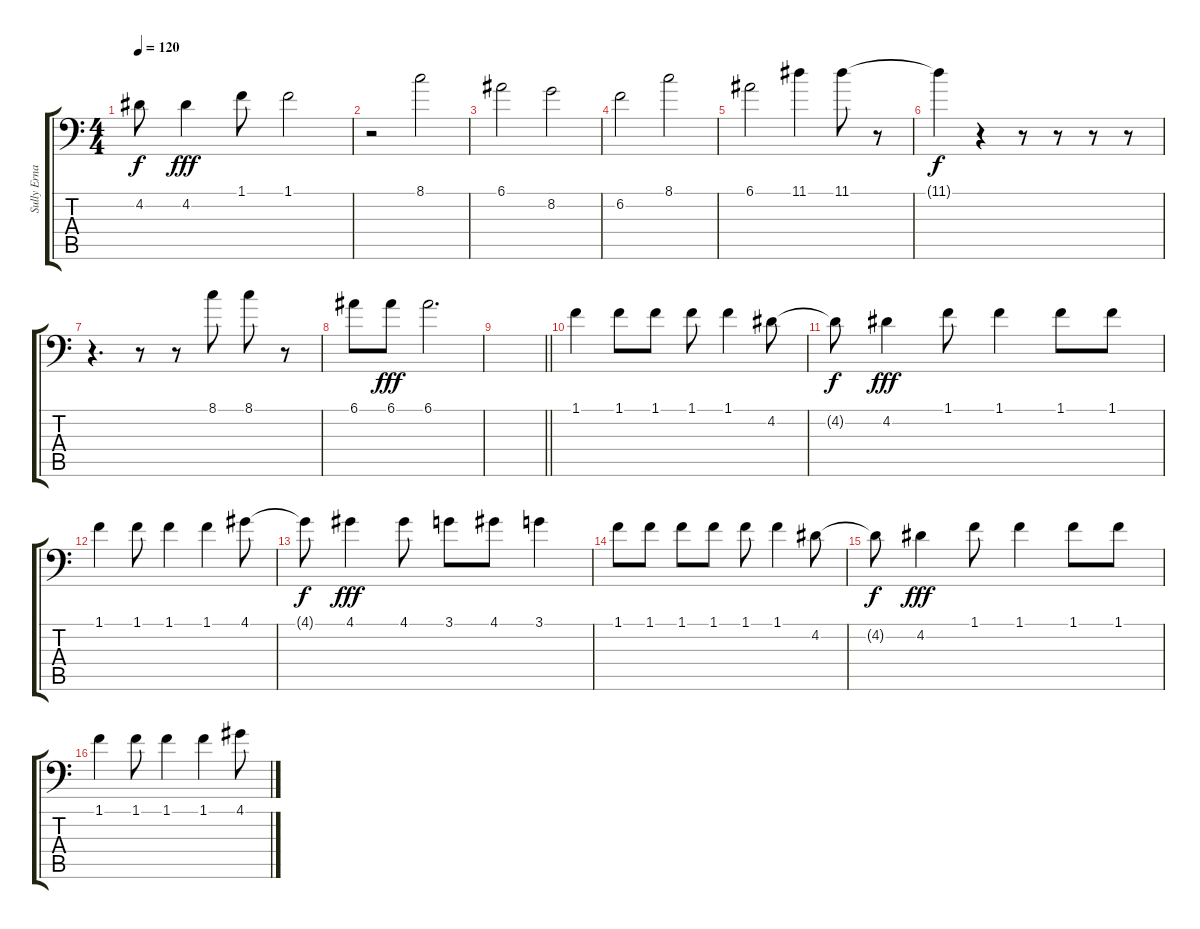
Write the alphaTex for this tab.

\track ("Sully Erna [Voice]" "Sully Erna") {instrument overdrivenguitar}
\staff {score tabs}
\tuning (E3 B2 G2 D2 A1 D1) {hide}
\ts (4 4)
\tempo 120
\clef f4
\ks c
4.2{t}.8{dy f} 4.2.4{dy fff} 1.1.8 1.1.2 |
r.2 8.1.2 |
6.1.2 8.2.2 |
6.2.2 8.1.2 |
6.1.2 11.1.4 11.1.8 r.8 |
11.1{t}.4{dy f} r.4 r.8 r.8 r.8 r.8 |
r.4{d} r.8 r.8 8.1.8 8.1.8 r.8 |
6.1.8 6.1.8{dy fff} 6.1.2{d} |
\barLineRight lightlight
|
1.1.4 1.1.8 1.1.8 1.1.8 1.1.4 4.2.8 |
4.2{t}.8{dy f} 4.2.4{dy fff} 1.1.8 1.1.4 1.1.8 1.1.8 |
1.1.4 1.1.8 1.1.4 1.1.4 4.1.8 |
4.1{t}.8{dy f} 4.1.4{dy fff} 4.1.8 3.1.8 4.1.8 3.1.4 |
1.1.8 1.1.8 1.1.8 1.1.8 1.1.8 1.1.4 4.2.8 |
4.2{t}.8{dy f} 4.2.4{dy fff} 1.1.8 1.1.4 1.1.8 1.1.8 |
1.1.4 1.1.8 1.1.4 1.1.4 4.1.8
